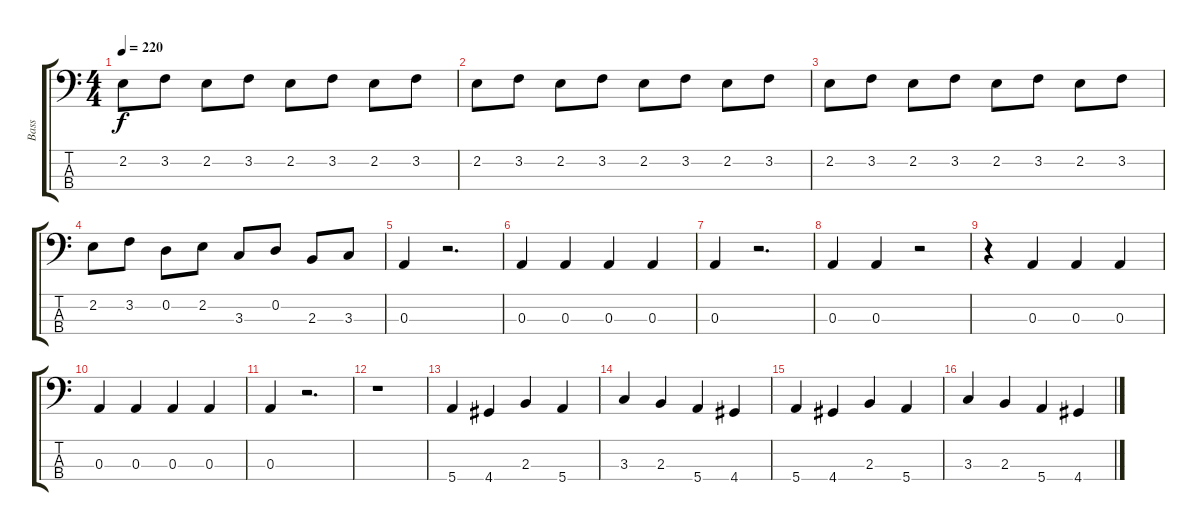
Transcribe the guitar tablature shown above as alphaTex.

\track ("Bass" "Bass") {instrument electricbasspick}
\staff {score tabs}
\tuning (G2 D2 A1 E1) {hide}
\ts (4 4)
\tempo 220
\clef f4
\ks c
2.2.8{dy f} 3.2.8 2.2.8 3.2.8 2.2.8 3.2.8 2.2.8 3.2.8 |
2.2.8 3.2.8 2.2.8 3.2.8 2.2.8 3.2.8 2.2.8 3.2.8 |
2.2.8 3.2.8 2.2.8 3.2.8 2.2.8 3.2.8 2.2.8 3.2.8 |
2.2.8 3.2.8 0.2.8 2.2.8 3.3.8 0.2.8 2.3.8 3.3.8 |
0.3.4 r.2{d} |
0.3.4 0.3.4 0.3.4 0.3.4 |
0.3.4 r.2{d} |
0.3.4 0.3.4 r.2 |
r.4 0.3.4 0.3.4 0.3.4 |
0.3.4 0.3.4 0.3.4 0.3.4 |
0.3.4 r.2{d} |
r.1 |
5.4.4 4.4.4 2.3.4 5.4.4 |
3.3.4 2.3.4 5.4.4 4.4.4 |
5.4.4 4.4.4 2.3.4 5.4.4 |
3.3.4 2.3.4 5.4.4 4.4.4
